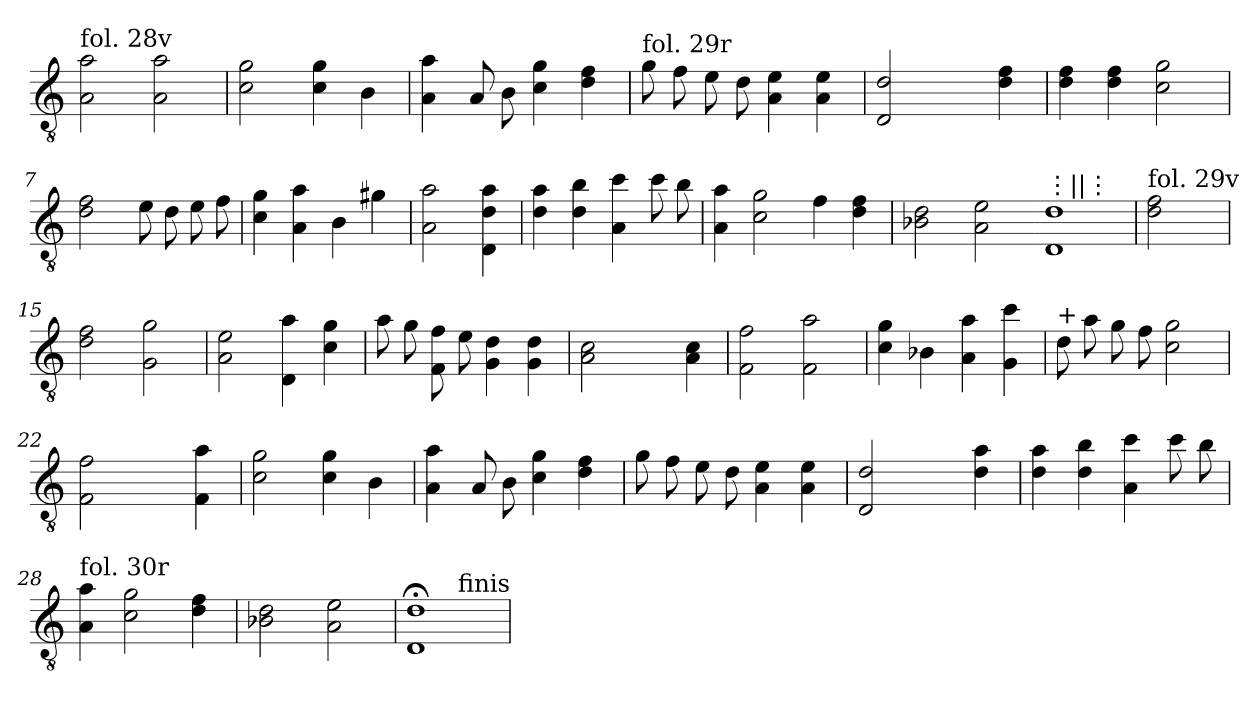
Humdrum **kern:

**kern
*part1
*staff1
*clefGv2
*k[]
=1
!LO:TX:a:t=fol. 28v
2a 2A
2a 2A
=2
2g 2c
4g 4c
4B
=3
4a 4A
8A
8B
4g 4c
4f 4d
!!LO:PB:g=z
=4
!LO:TX:a:t=fol. 29r
8g
8f
8e
8d
4e 4A
4e 4A
=5
2d 2D
4ryy
4f 4d
=6
4f 4d
4f 4d
2g 2c
!!LO:LB:g=z
=7
2f 2d
8e
8d
8e
8f
=8
4g 4c
4a 4A
4B
4g#X
=9
2a 2A
4a 4d 4D
!!LO:LB:g=z
=10
4a 4d
4b 4d
4cc 4A
8cc
8b
=11
4a 4A
2g 2c
4f
4f 4d
=12
2d 2B-X
2e 2A
=13-
!LO:TX:a:t=⋮||⋮
1d 1D
!!LO:PB:g=z
=14
!LO:TX:a:t=fol. 29v
2f 2d
=15
2f 2d
2g 2G
=16
2e 2A
4a 4D
4g 4c
=17
8a
8g
8f 8F
8e
4d 4G
4d 4G
=18
2c 2A
4ryy
4c 4A
=19
2f 2F
2a 2F
!!LO:LB:g=z
=20
4g 4c
4B-X
4a 4A
4cc 4G
=21
!LO:TX:t=+
8d
8a
8g
8f
2g 2c
=22
2f 2F
4ryy
4a 4F
=23
2g 2c
4g 4c
4B
!!LO:LB:g=z
=24
4a 4A
8A
8B
4g 4c
4f 4d
=25
8g
8f
8e
8d
4e 4A
4e 4A
=26
2d 2D
4ryy
4a 4d
=27
4a 4d
4b 4d
4cc 4A
8cc
8b
!!LO:PB:g=z
=28
!LO:TX:a:t=fol. 30r
4a 4A
2g 2c
4f 4d
=29
2d 2B-X
2e 2A
=30
1d;< 1D;<
!LO:TX:rj:t=finis
=
*-
